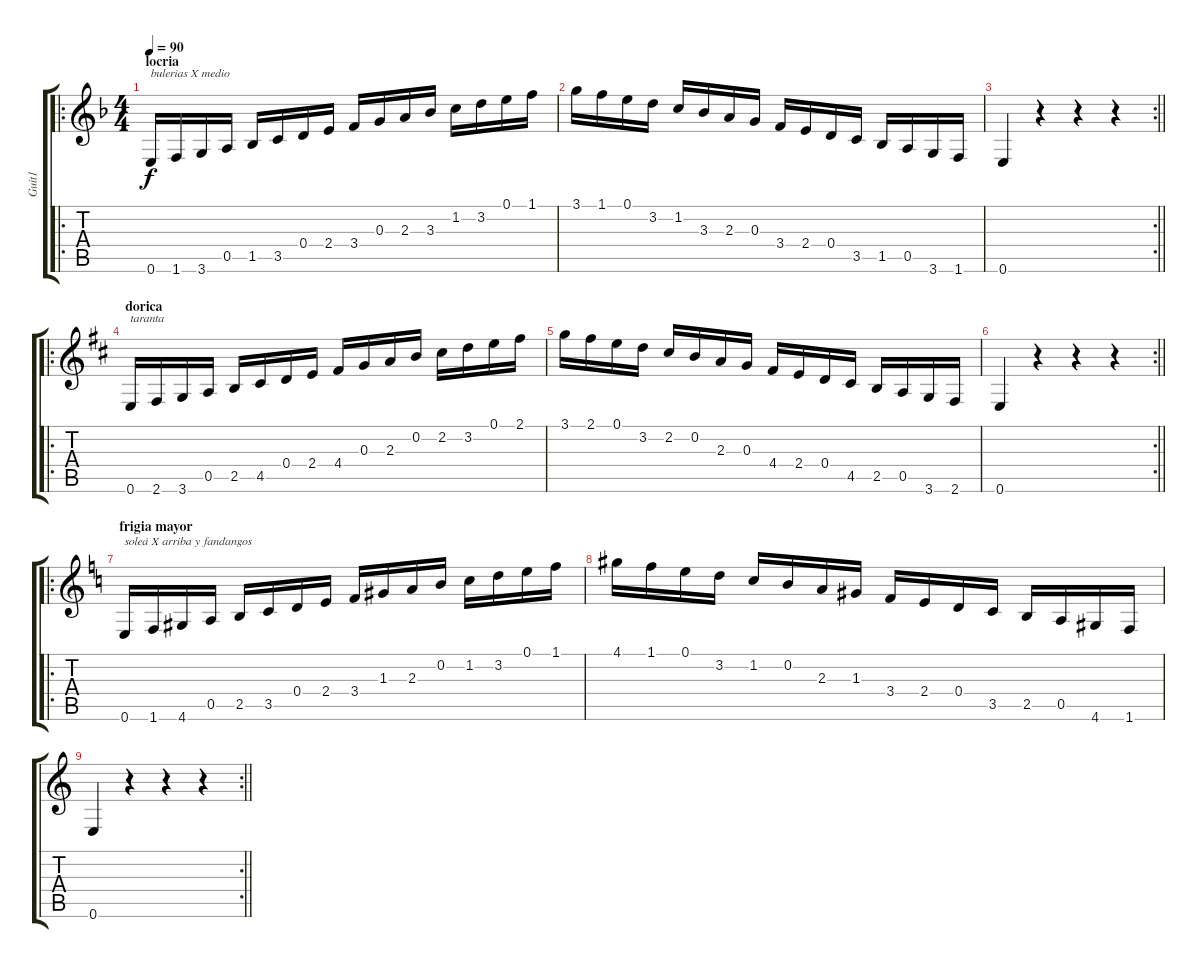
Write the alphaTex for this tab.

\track ("Guit1" "Guit1") {instrument acousticguitarnylon}
\staff {score tabs}
\tuning (E4 B3 G3 D3 A2 E2) {hide}
\ro
\ts (4 4)
\section ("" "locria")
\tempo 90
\clef g2
\ks f
0.6.16{txt "bulerias X medio" dy f} 1.6.16 3.6.16 0.5.16 1.5.16 3.5.16 0.4.16 2.4.16 3.4.16 0.3.16 2.3.16 3.3.16 1.2.16 3.2.16 0.1.16 1.1.16 |
3.1.16 1.1.16 0.1.16 3.2.16 1.2.16 3.3.16 2.3.16 0.3.16 3.4.16 2.4.16 0.4.16 3.5.16 1.5.16 0.5.16 3.6.16 1.6.16 |
\rc 2
\barLineRight lightlight
0.6.4 r.4 r.4 r.4 |
\ro
\section ("" "dorica")
\ks d
0.6.16{txt "taranta"} 2.6.16 3.6.16 0.5.16 2.5.16 4.5.16 0.4.16 2.4.16 4.4.16 0.3.16 2.3.16 0.2.16 2.2.16 3.2.16 0.1.16 2.1.16 |
3.1.16 2.1.16 0.1.16 3.2.16 2.2.16 0.2.16 2.3.16 0.3.16 4.4.16 2.4.16 0.4.16 4.5.16 2.5.16 0.5.16 3.6.16 2.6.16 |
\rc 2
\barLineRight lightlight
0.6.4 r.4 r.4 r.4 |
\ro
\section ("" "frigia mayor")
\ks aminor
0.6.16{txt "soleá X arriba y fandangos"} 1.6.16 4.6.16 0.5.16 2.5.16 3.5.16 0.4.16 2.4.16 3.4.16 1.3.16 2.3.16 0.2.16 1.2.16 3.2.16 0.1.16 1.1.16 |
4.1.16 1.1.16 0.1.16 3.2.16 1.2.16 0.2.16 2.3.16 1.3.16 3.4.16 2.4.16 0.4.16 3.5.16 2.5.16 0.5.16 4.6.16 1.6.16 |
\rc 2
\barLineRight lightlight
0.6.4 r.4 r.4 r.4
